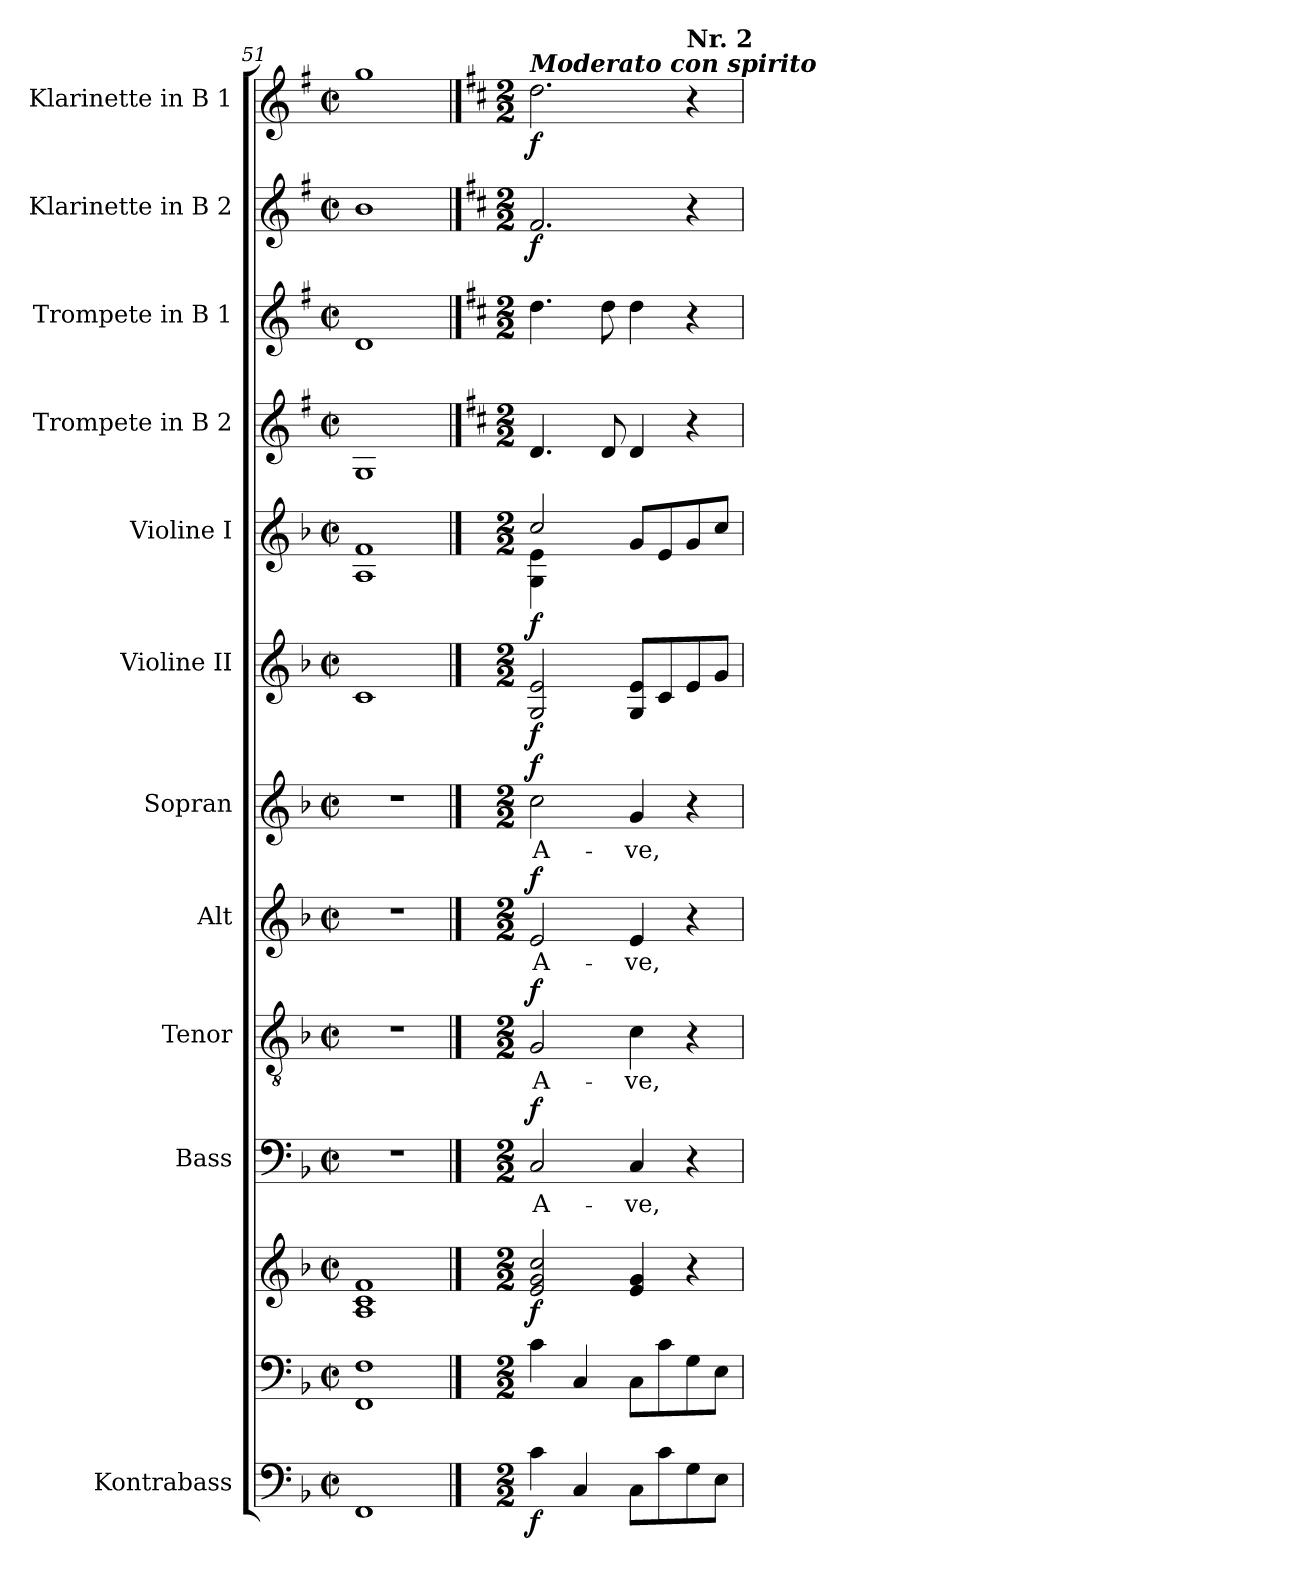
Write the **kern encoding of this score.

**kern	**dynam	**kern	**kern	**dynam	**kern	**text	**dynam	**kern	**text	**dynam	**kern	**text	**dynam	**kern	**text	**dynam	**kern	**dynam	**kern	**dynam	**kern	**kern	**kern	**dynam	**kern	**dynam
*part12	*part12	*part11	*part11	*part11	*part10	*part10	*part10	*part9	*part9	*part9	*part8	*part8	*part8	*part7	*part7	*part7	*part6	*part6	*part5	*part5	*part4	*part3	*part2	*part2	*part1	*part1
*staff13	*staff13	*staff12	*staff11	*staff11/12	*staff10	*staff10	*staff10	*staff9	*staff9	*staff9	*staff8	*staff8	*staff8	*staff7	*staff7	*staff7	*staff6	*staff6	*staff5	*staff5	*staff4	*staff3	*staff2	*staff2	*staff1	*staff1
*I"Kontrabass	*	*	*	*	*I"Bass	*	*	*I"Tenor	*	*	*I"Alt	*	*	*I"Sopran	*	*	*I"Violine II	*	*I"Violine I	*	*I"Trompete in B 2	*I"Trompete in B 1	*I"Klarinette in B 2	*	*I"Klarinette in B 1	*
*I'Kb.	*	*	*	*	*I'B	*	*	*I'T	*	*	*I'A	*	*	*I'S	*	*	*I'Vl. II	*	*I'Vl. I	*	*	*	*	*	*	*
*clefF4	*	*clefF4	*clefG2	*	*clefF4	*	*	*clefGv2	*	*	*clefG2	*	*	*clefG2	*	*	*clefG2	*	*clefG2	*	*clefG2	*clefG2	*clefG2	*	*clefG2	*
*ITrd7c12	*	*	*	*	*	*	*	*	*	*	*	*	*	*	*	*	*	*	*	*	*ITrd1c2	*ITrd1c2	*ITrd1c2	*	*ITrd1c2	*
*k[b-]	*	*k[b-]	*k[b-]	*	*k[b-]	*	*	*k[b-]	*	*	*k[b-]	*	*	*k[b-]	*	*	*k[b-]	*	*k[b-]	*	*k[b-]	*k[b-]	*k[b-]	*	*k[b-]	*
*F:	*	*F:	*F:	*	*F:	*	*	*F:	*	*	*F:	*	*	*F:	*	*	*F:	*	*F:	*	*F:	*F:	*F:	*	*F:	*
*M2/2	*	*M2/2	*M2/2	*	*M2/2	*	*	*M2/2	*	*	*M2/2	*	*	*M2/2	*	*	*M2/2	*	*M2/2	*	*M2/2	*M2/2	*M2/2	*	*M2/2	*
*met(c|)	*	*met(c|)	*met(c|)	*	*met(c|)	*	*	*met(c|)	*	*	*met(c|)	*	*	*met(c|)	*	*	*met(c|)	*	*met(c|)	*	*met(c|)	*met(c|)	*met(c|)	*	*met(c|)	*
=51	=51	=51	=51	=51	=51	=51	=51	=51	=51	=51	=51	=51	=51	=51	=51	=51	=51	=51	=51	=51	=51	=51	=51	=51	=51	=51
1FFF	.	1FF 1F	1A 1c 1f	.	1r	.	.	1r	.	.	1r	.	.	1r	.	.	1c	.	1A 1f	.	1F	1c	1a	.	1ff	.
!!LO:PB:g=z
==52	==52	==52	==52	==52	==52	==52	==52	==52	==52	==52	==52	==52	==52	==52	==52	==52	==52	==52	==52	==52	==52	==52	==52	==52	==52	==52
*k[]	*	*k[]	*k[]	*	*k[]	*	*	*k[]	*	*	*k[]	*	*	*k[]	*	*	*k[]	*	*k[]	*	*k[]	*k[]	*k[]	*	*k[]	*
*C:	*	*C:	*C:	*	*C:	*	*	*C:	*	*	*C:	*	*	*C:	*	*	*C:	*	*C:	*	*C:	*C:	*C:	*	*C:	*
*M2/2	*	*M2/2	*M2/2	*	*M2/2	*	*	*M2/2	*	*	*M2/2	*	*	*M2/2	*	*	*M2/2	*	*M2/2	*	*M2/2	*M2/2	*M2/2	*	*M2/2	*
!	!	!	!	!	!	!	!	!	!	!	!	!	!	!	!	!	!	!	!	!	!	!	!	!	!LO:TX:a:Bi:t=Moderato con spirito	!
!	!LO:DY:b	!	!	!LO:DY:b	!	!LO:LY:b	!LO:DY:a	!	!LO:LY:b	!LO:DY:a	!	!LO:LY:b	!LO:DY:a	!	!LO:LY:b	!LO:DY:a	!	!LO:DY:b	!	!LO:DY:b	!	!	!	!LO:DY:b	!	!LO:DY:b
*	*	*	*	*	*	*	*	*	*	*	*	*	*	*	*	*	*	*	*^	*	*	*	*	*	*	*
4C\	f	4c\	2e/ 2g/ 2cc/	f	2C/	A-	f	2G/	A-	f	2e/	A-	f	2cc\	A-	f	2G/ 2e/	f	2cc/	4G\ 4e\	f	4.c/	4.cc\	2.e/	f	2.cc\	f
4CC/	.	4C/	.	.	.	.	.	.	.	.	.	.	.	.	.	.	.	.	.	2.ryy	.	.	.	.	.	.	.
.	.	.	.	.	.	.	.	.	.	.	.	.	.	.	.	.	.	.	.	.	.	8c/	8cc\	.	.	.	.
!	!	!	!	!	!	!LO:LY:b	!	!	!LO:LY:b	!	!	!LO:LY:b	!	!	!LO:LY:b	!	!	!	!	!	!	!	!	!	!	!	!
8CC\L	.	8C\L	4e/ 4g/	.	4C/	-ve,	.	4c\	-ve,	.	4e/	-ve,	.	4g/	-ve,	.	8G/ 8e/L	.	8g/L	.	.	4c/	4cc\	.	.	.	.
8C\	.	8c\	.	.	.	.	.	.	.	.	.	.	.	.	.	.	8c/	.	8e/	.	.	.	.	.	.	.	.
!	!	!	!	!	!	!	!	!	!	!	!	!	!	!	!	!	!	!	!	!	!	!	!	!	!	!LO:TX:a:B:t=Nr. 2	!
8GG\	.	8G\	4r	.	4r	.	.	4r	.	.	4r	.	.	4r	.	.	8e/	.	8g/	.	.	4r	4r	4r	.	4r	.
8EE\J	.	8E\J	.	.	.	.	.	.	.	.	.	.	.	.	.	.	8g/J	.	8cc/J	.	.	.	.	.	.	.	.
*	*	*	*	*	*	*	*	*	*	*	*	*	*	*	*	*	*	*	*v	*v	*	*	*	*	*	*	*
=	=	=	=	=	=	=	=	=	=	=	=	=	=	=	=	=	=	=	=	=	=	=	=	=	=	=
*-	*-	*-	*-	*-	*-	*-	*-	*-	*-	*-	*-	*-	*-	*-	*-	*-	*-	*-	*-	*-	*-	*-	*-	*-	*-	*-
